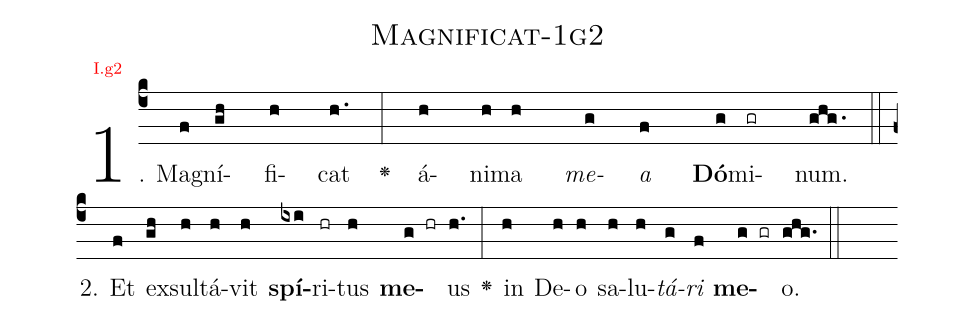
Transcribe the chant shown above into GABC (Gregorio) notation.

name: Magnificat-1g2;
annotation: {\color{red}\scriptsize I.g2};
%%
(c4)1. Ma(f)gní(gh)fi(h)cat(h.) <v>\greheightstar</v>(:) á(h)ni(h)ma(h) <i>me</i>(g)<i>a</i>(f) <b>Dó</b>(g)mi(gr)num.(ghg.) (::) (z)
2. Et(f) ex(gh)sul(h)tá(h)vit(h) <b>spí</b>(ixi)ri(hr)tus(h) <b>me</b>(g hr)us(h.) <v>\greheightstar</v>(:) in(h) De(h)o(h) sa(h)lu(h)<i>tá</i>(g)<i>ri</i>(f) <b>me</b>(g gr)o.(ghg.) (::)


%E(h) u(h) o(g) u(f) a(g) e.(ghg.) (::)
